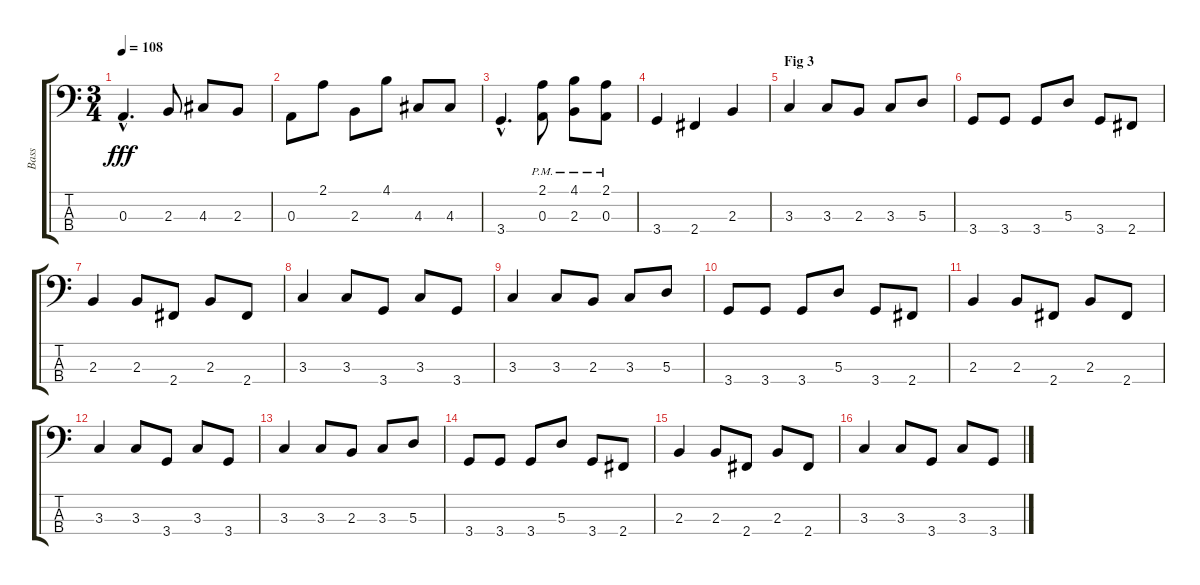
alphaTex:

\track ("Bass" "Bass") {instrument electricbasspick}
\staff {score tabs}
\tuning (G2 D2 A1 E1) {hide}
\ts (3 4)
\tempo 108
\clef f4
\ks c
0.3{hac}.4{d dy fff} 2.3.8 4.3.8 2.3.8 |
0.3.8 2.1.8 2.3.8 4.1.8 4.3.8 4.3.8 |
3.4{hac}.4{d} (2.1{pm} 0.3{pm}).8 (4.1{pm} 2.3{pm}).8 (2.1{pm} 0.3{pm}).8 |
3.4.4 2.4.4 2.3.4 |
\section ("" "Fig 3")
3.3.4 3.3.8 2.3.8 3.3.8 5.3.8 |
3.4.8 3.4.8 3.4.8 5.3.8 3.4.8 2.4.8 |
2.3.4 2.3.8 2.4.8 2.3.8 2.4.8 |
3.3.4 3.3.8 3.4.8 3.3.8 3.4.8 |
3.3.4 3.3.8 2.3.8 3.3.8 5.3.8 |
3.4.8 3.4.8 3.4.8 5.3.8 3.4.8 2.4.8 |
2.3.4 2.3.8 2.4.8 2.3.8 2.4.8 |
3.3.4 3.3.8 3.4.8 3.3.8 3.4.8 |
3.3.4 3.3.8 2.3.8 3.3.8 5.3.8 |
3.4.8 3.4.8 3.4.8 5.3.8 3.4.8 2.4.8 |
2.3.4 2.3.8 2.4.8 2.3.8 2.4.8 |
3.3.4 3.3.8 3.4.8 3.3.8 3.4.8
